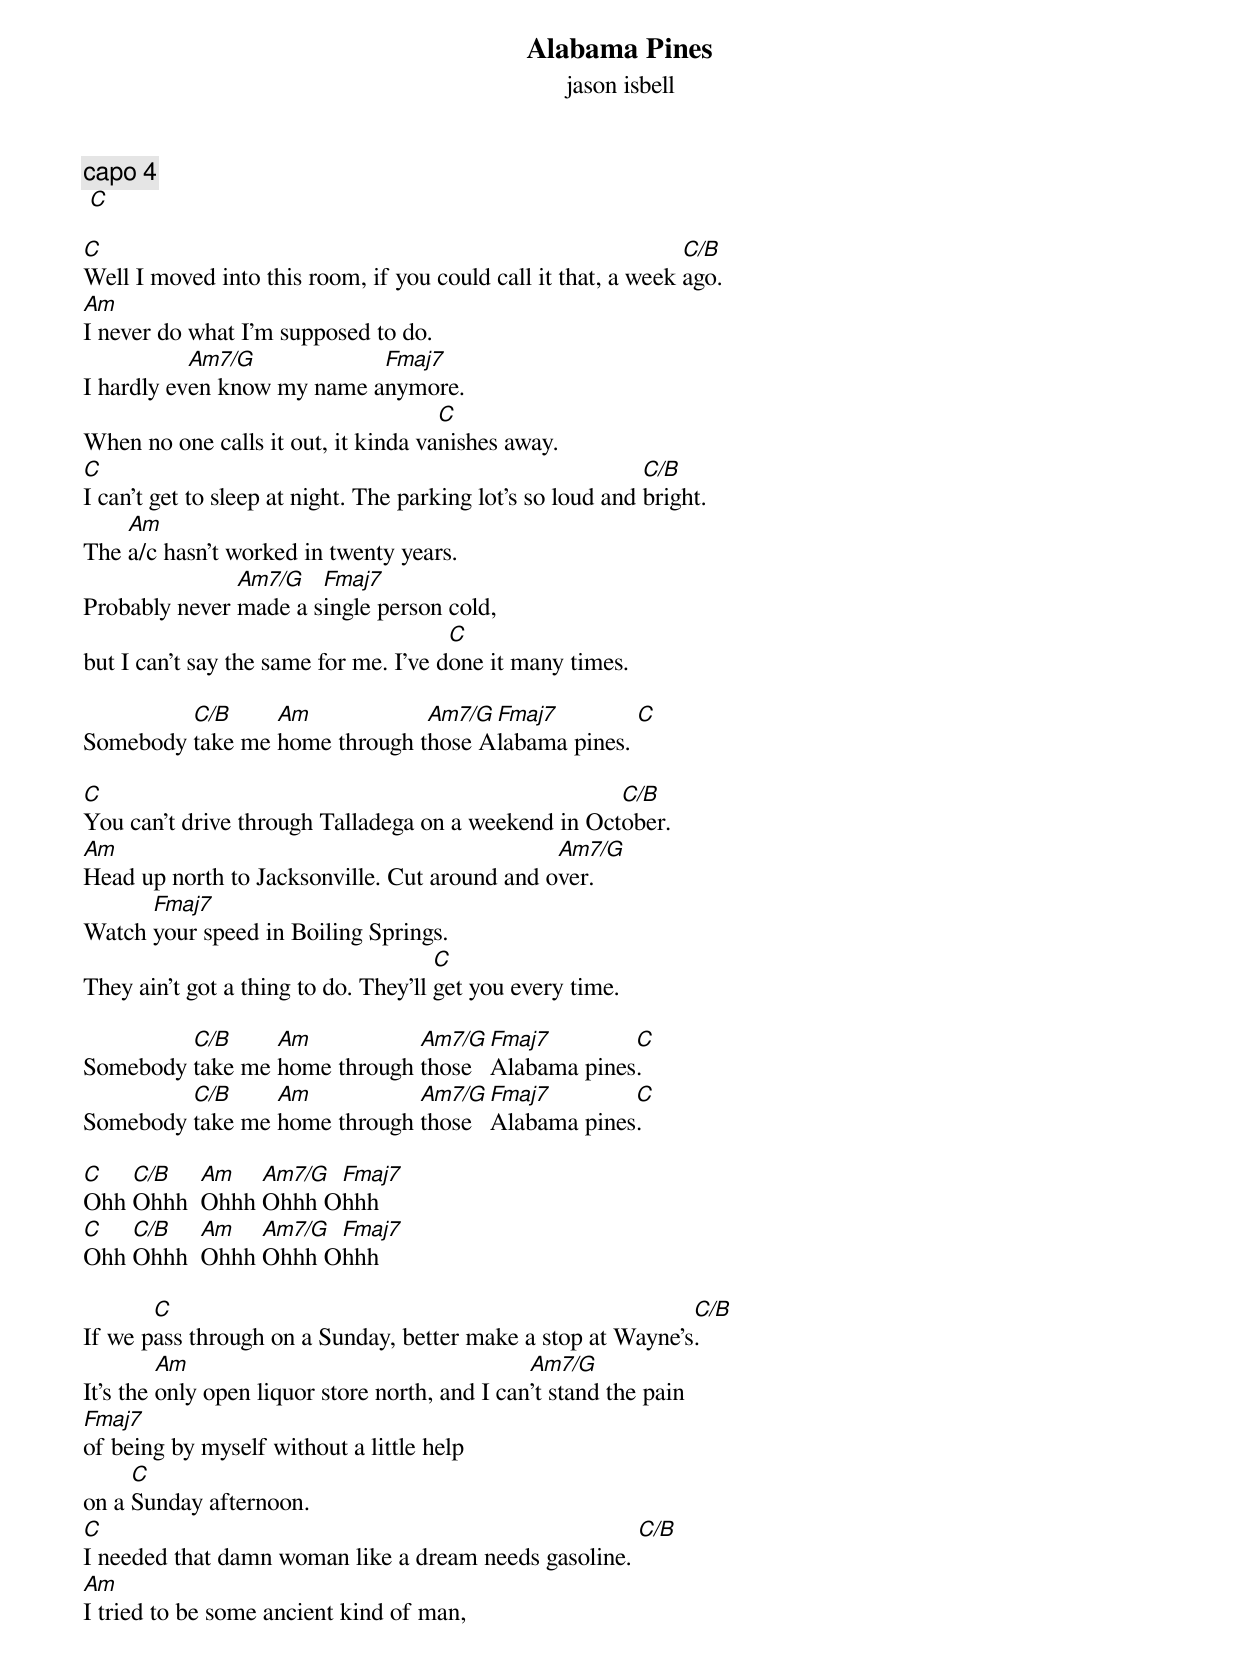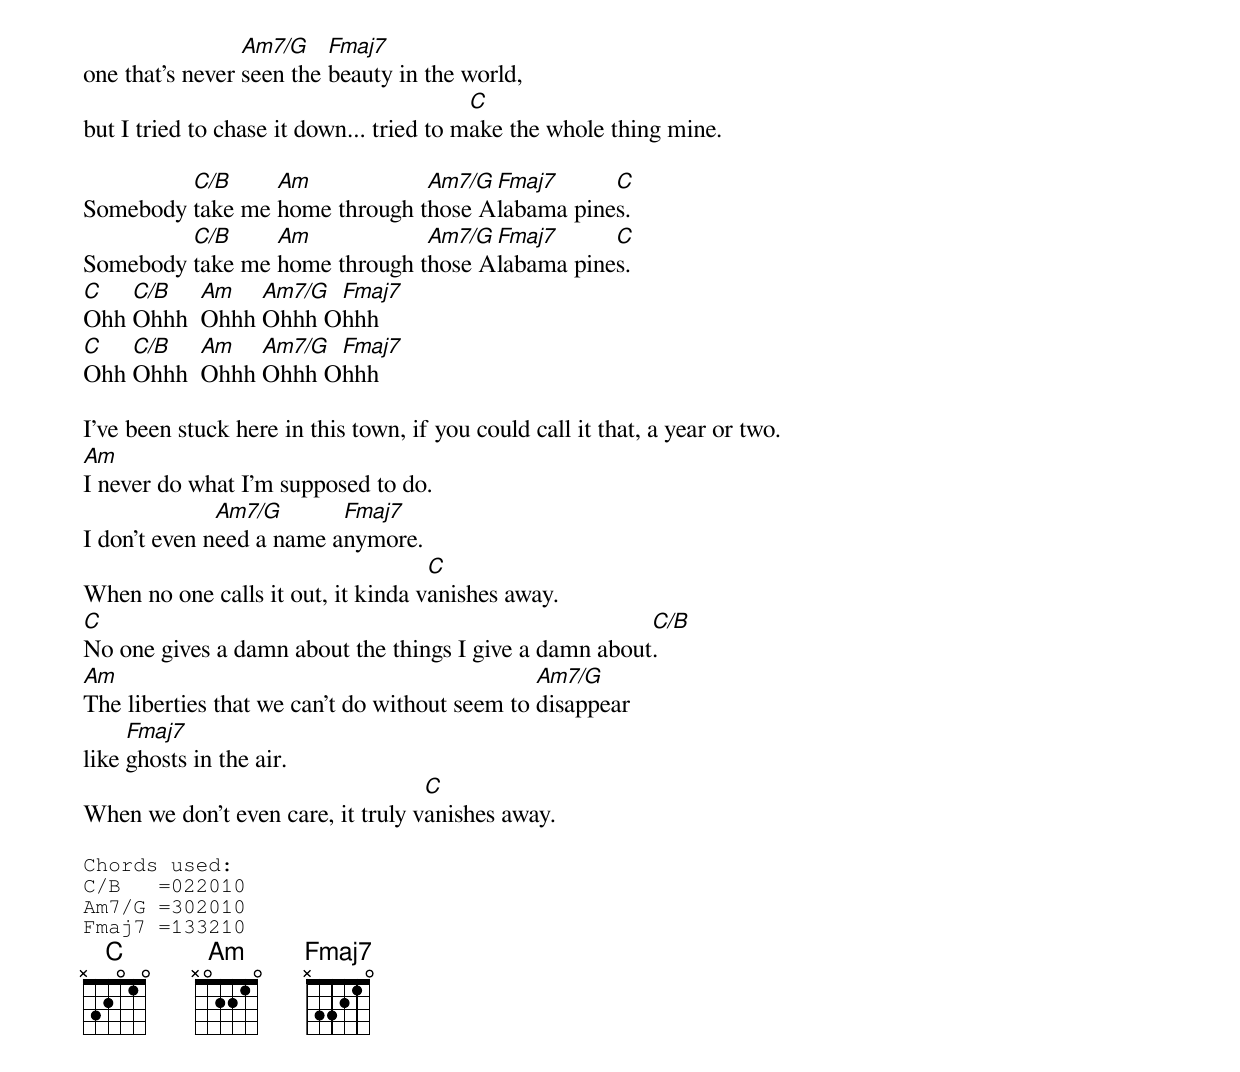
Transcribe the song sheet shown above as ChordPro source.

{title: Alabama Pines}
{subtitle: jason isbell}
{c:capo 4}
 [C]

[C]Well I moved into this room, if you could call it that, a week [C/B]ago.
[Am]I never do what I'm supposed to do.
I hardly ev[Am7/G]en know my name a[Fmaj7]nymore.
When no one calls it out, it kinda va[C]nishes away.
[C]I can't get to sleep at night. The parking lot's so loud and [C/B]bright.
The [Am]a/c hasn't worked in twenty years.
Probably never [Am7/G]made a s[Fmaj7]ingle person cold,
but I can't say the same for me. I've d[C]one it many times.

Somebody [C/B]take me [Am]home through t[Am7/G]hose A[Fmaj7]labama pines. [C]

[C]You can't drive through Talladega on a weekend in Oct[C/B]ober.
[Am]Head up north to Jacksonville. Cut around and o[Am7/G]ver.
Watch [Fmaj7]your speed in Boiling Springs.
They ain't got a thing to do. They'll [C]get you every time.

Somebody [C/B]take me [Am]home through [Am7/G]those [Fmaj7]Alabama pines[C].
Somebody [C/B]take me [Am]home through [Am7/G]those [Fmaj7]Alabama pines[C].

[C]Ohh [C/B]Ohhh  [Am]Ohhh [Am7/G]Ohhh O[Fmaj7]hhh
[C]Ohh [C/B]Ohhh  [Am]Ohhh [Am7/G]Ohhh O[Fmaj7]hhh

If we p[C]ass through on a Sunday, better make a stop at Wayne's[C/B].
It's the [Am]only open liquor store north, and I can[Am7/G]'t stand the pain
[Fmaj7]of being by myself without a little help
on a [C]Sunday afternoon.
[C]I needed that damn woman like a dream needs gasoline. [C/B]
[Am]I tried to be some ancient kind of man,
one that's never [Am7/G]seen the [Fmaj7]beauty in the world,
but I tried to chase it down... tried to m[C]ake the whole thing mine.

Somebody [C/B]take me [Am]home through t[Am7/G]hose A[Fmaj7]labama pine[C]s.
Somebody [C/B]take me [Am]home through t[Am7/G]hose A[Fmaj7]labama pine[C]s.
[C]Ohh [C/B]Ohhh  [Am]Ohhh [Am7/G]Ohhh O[Fmaj7]hhh
[C]Ohh [C/B]Ohhh  [Am]Ohhh [Am7/G]Ohhh O[Fmaj7]hhh

I've been stuck here in this town, if you could call it that, a year or two.
[Am]I never do what I'm supposed to do.
I don't even n[Am7/G]eed a name a[Fmaj7]nymore.
When no one calls it out, it kinda v[C]anishes away.
[C]No one gives a damn about the things I give a damn about[C/B].
[Am]The liberties that we can't do without seem to [Am7/G]disappear
like [Fmaj7]ghosts in the air.
When we don't even care, it truly v[C]anishes away.

{sot}
Chords used:
C/B   =022010
Am7/G =302010
Fmaj7 =133210
{eot}
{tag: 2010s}
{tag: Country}
